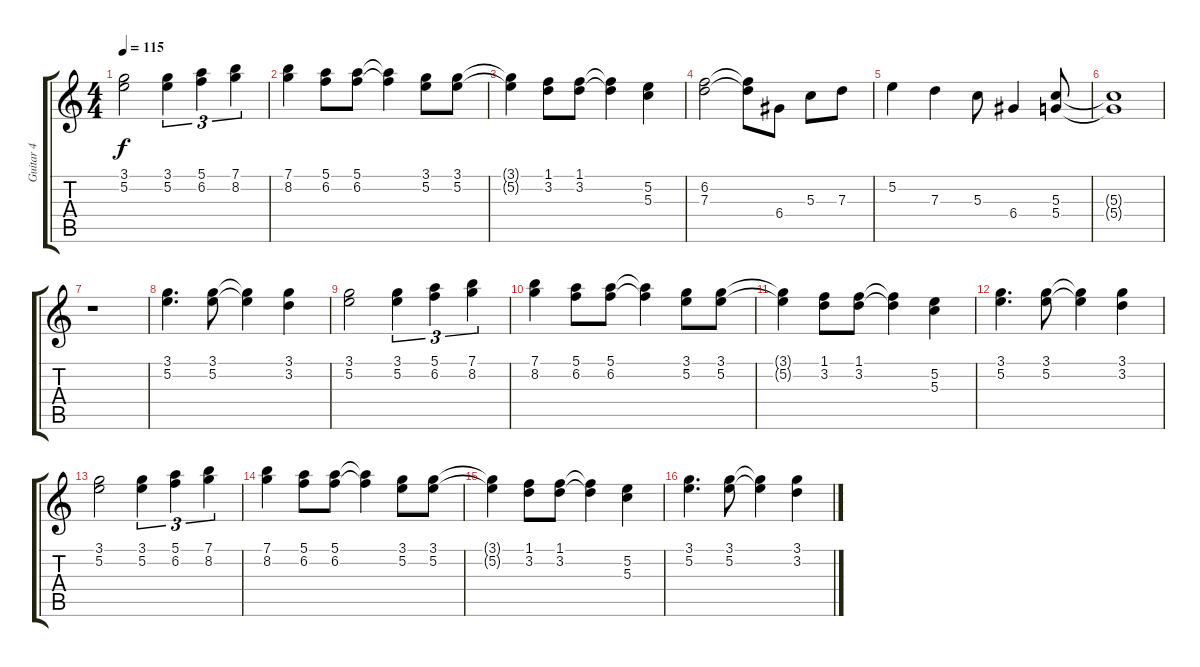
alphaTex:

\track ("Guitar 4" "Guitar 4") {instrument electricguitarjazz}
\staff {score tabs}
\tuning (E4 B3 G3 D3 A2 E2) {hide}
\ts (4 4)
\tempo 115
\clef g2
\ks c
(3.1 5.2).2{dy f} (3.1 5.2).4{tu (3 2)} (5.1 6.2).4{tu (3 2)} (7.1 8.2).4{tu (3 2)} |
(7.1 8.2).4 (5.1 6.2).8 (5.1 6.2).8 (5.1{t} 6.2{t}).4 (3.1 5.2).8 (3.1 5.2).8 |
(3.1{t} 5.2{t}).4 (1.1 3.2).8 (1.1 3.2).8 (1.1{t} 3.2{t}).4 (5.2 5.3).4 |
(6.2 7.3).2 (6.2{t} 7.3{t}).8 6.4.8 5.3.8 7.3.8 |
5.2.4 7.3.4 5.3.8 6.4.4 (5.3 5.4).8 |
(5.3{t} 5.4{t}).1 |
r.1 |
(3.1 5.2).4{d} (3.1 5.2).8 (3.1{t} 5.2{t}).4 (3.1 3.2).4 |
(3.1 5.2).2 (3.1 5.2).4{tu (3 2)} (5.1 6.2).4{tu (3 2)} (7.1 8.2).4{tu (3 2)} |
(7.1 8.2).4 (5.1 6.2).8 (5.1 6.2).8 (5.1{t} 6.2{t}).4 (3.1 5.2).8 (3.1 5.2).8 |
(3.1{t} 5.2{t}).4 (1.1 3.2).8 (1.1 3.2).8 (1.1{t} 3.2{t}).4 (5.2 5.3).4 |
(3.1 5.2).4{d} (3.1 5.2).8 (3.1{t} 5.2{t}).4 (3.1 3.2).4 |
(3.1 5.2).2 (3.1 5.2).4{tu (3 2)} (5.1 6.2).4{tu (3 2)} (7.1 8.2).4{tu (3 2)} |
(7.1 8.2).4 (5.1 6.2).8 (5.1 6.2).8 (5.1{t} 6.2{t}).4 (3.1 5.2).8 (3.1 5.2).8 |
(3.1{t} 5.2{t}).4 (1.1 3.2).8 (1.1 3.2).8 (1.1{t} 3.2{t}).4 (5.2 5.3).4 |
(3.1 5.2).4{d} (3.1 5.2).8 (3.1{t} 5.2{t}).4 (3.1 3.2).4
